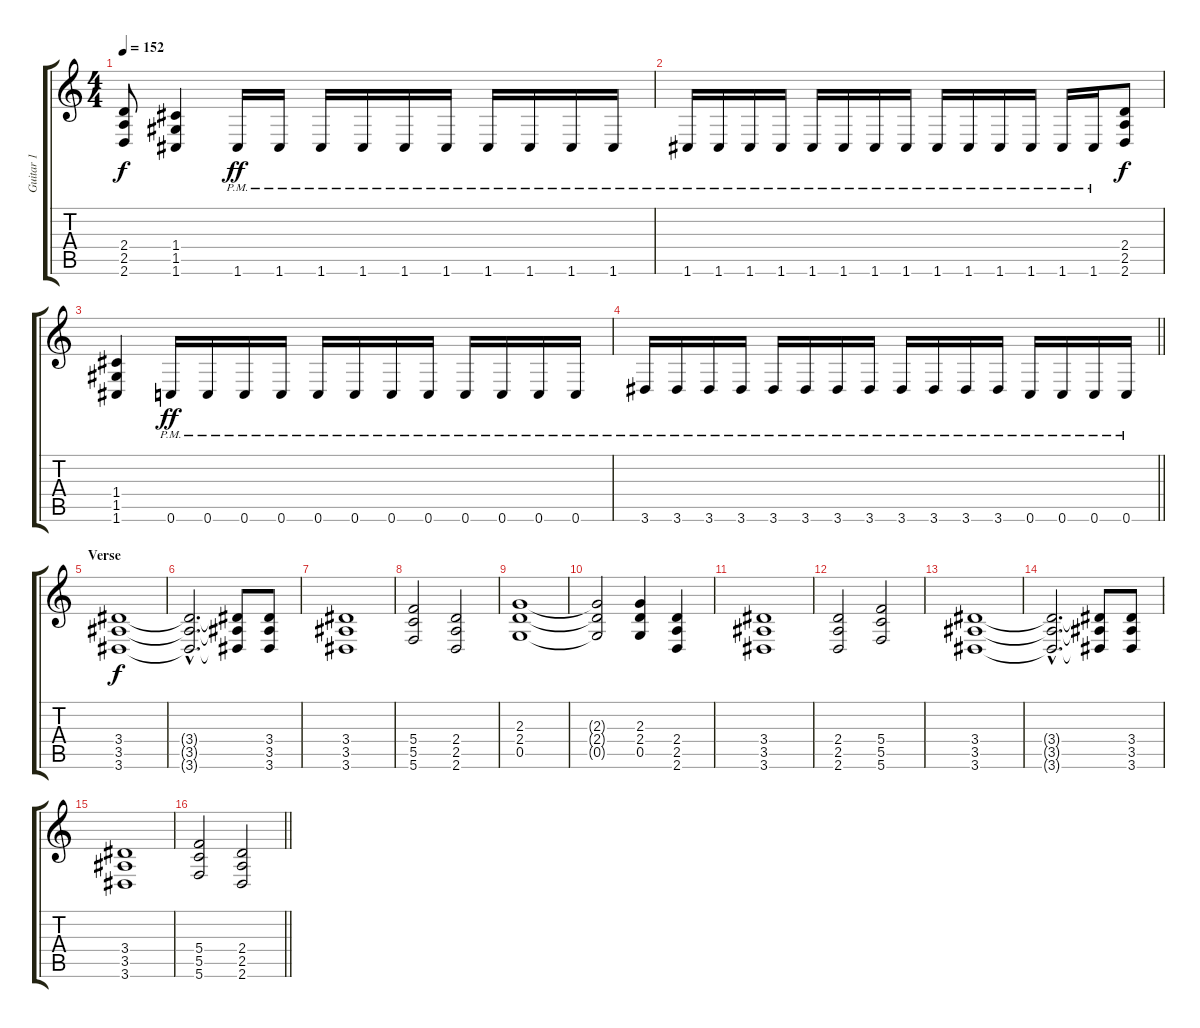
\track ("Guitar 1" "Guitar 1") {instrument acousticguitarsteel}
\staff {score tabs}
\tuning (D4 A3 F3 C3 G2 C2) {hide}
\ts (4 4)
\tempo 152
\clef g2
\ks c
(2.4 2.5 2.6).8{dy f} (1.4 1.5 1.6).4 1.6{pm}.16{dy ff} 1.6{pm}.16 1.6{pm}.16 1.6{pm}.16 1.6{pm}.16 1.6{pm}.16 1.6{pm}.16 1.6{pm}.16 1.6{pm}.16 1.6{pm}.16 |
1.6{pm}.16 1.6{pm}.16 1.6{pm}.16 1.6{pm}.16 1.6{pm}.16 1.6{pm}.16 1.6{pm}.16 1.6{pm}.16 1.6{pm}.16 1.6{pm}.16 1.6{pm}.16 1.6{pm}.16 1.6{pm}.16 1.6{pm}.16 (2.4 2.5 2.6).8{dy f} |
(1.4 1.5 1.6).4 0.6{pm}.16{dy ff} 0.6{pm}.16 0.6{pm}.16 0.6{pm}.16 0.6{pm}.16 0.6{pm}.16 0.6{pm}.16 0.6{pm}.16 0.6{pm}.16 0.6{pm}.16 0.6{pm}.16 0.6{pm}.16 |
\barLineRight lightlight
3.6{pm}.16 3.6{pm}.16 3.6{pm}.16 3.6{pm}.16 3.6{pm}.16 3.6{pm}.16 3.6{pm}.16 3.6{pm}.16 3.6{pm}.16 3.6{pm}.16 3.6{pm}.16 3.6{pm}.16 0.6{pm}.16 0.6{pm}.16 0.6{pm}.16 0.6{pm}.16 |
\section ("" "Verse")
(3.4 3.5 3.6).1{dy f} |
(3.4{hac t} 3.5{hac t} 3.6{hac t}).2{d} (3.4{t} 3.5{t} 3.6{t}).8 (3.4 3.5 3.6).8 |
(3.4 3.5 3.6).1 |
(5.4 5.5 5.6).2 (2.4 2.5 2.6).2 |
(2.3 2.4 0.5).1 |
(2.3{t} 2.4{t} 0.5{t}).2 (2.3 2.4 0.5).4 (2.4 2.5 2.6).4 |
(3.4 3.5 3.6).1 |
(2.4 2.5 2.6).2 (5.4 5.5 5.6).2 |
(3.4 3.5 3.6).1 |
(3.4{hac t} 3.5{hac t} 3.6{hac t}).2{d} (3.4{t} 3.5{t} 3.6{t}).8 (3.4 3.5 3.6).8 |
(3.4 3.5 3.6).1 |
\barLineRight lightlight
(5.4 5.5 5.6).2 (2.4 2.5 2.6).2
